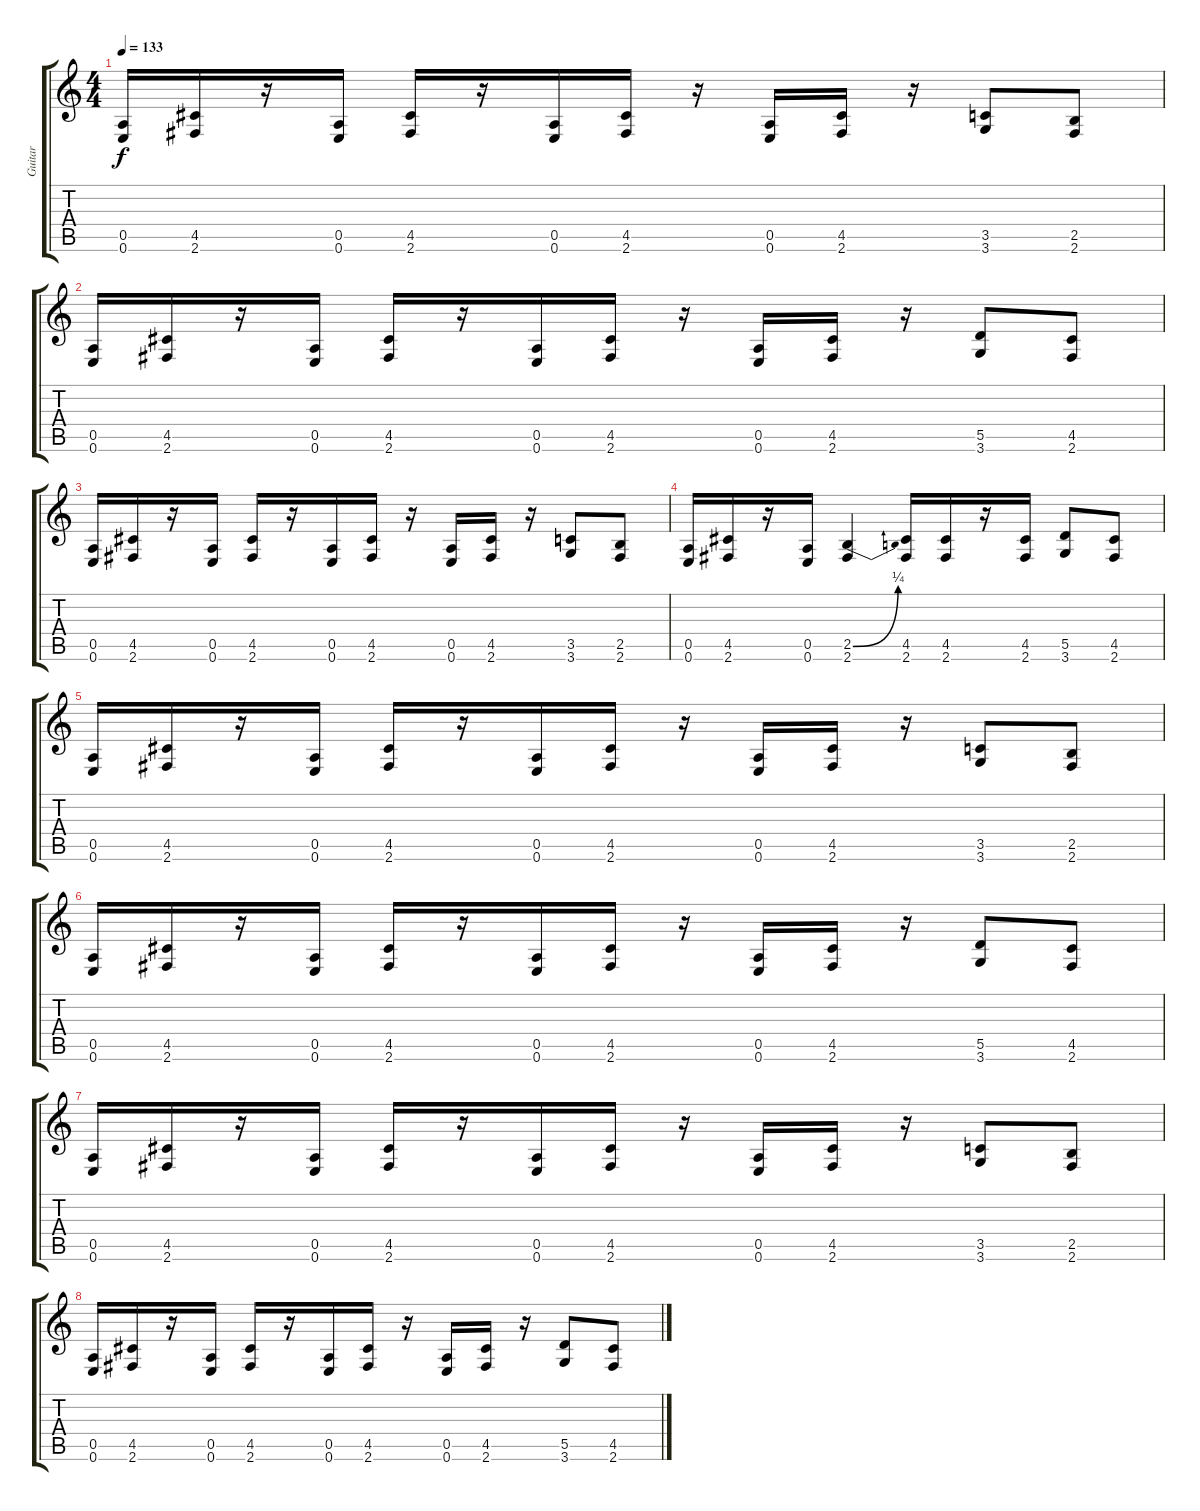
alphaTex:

\track ("Guitar" "Guitar") {instrument distortionguitar}
\staff {score tabs}
\tuning (E4 B3 G3 D3 A2 E2) {hide}
\ts (4 4)
\tempo 133
\clef g2
\ks c
(0.5 0.6).16{dy f} (4.5 2.6).16 r.16 (0.5 0.6).16 (4.5 2.6).16 r.16 (0.5 0.6).16 (4.5 2.6).16 r.16 (0.5 0.6).16 (4.5 2.6).16 r.16 (3.5 3.6).8 (2.5 2.6).8 |
(0.5 0.6).16 (4.5 2.6).16 r.16 (0.5 0.6).16 (4.5 2.6).16 r.16 (0.5 0.6).16 (4.5 2.6).16 r.16 (0.5 0.6).16 (4.5 2.6).16 r.16 (5.5 3.6).8 (4.5 2.6).8 |
(0.5 0.6).16 (4.5 2.6).16 r.16 (0.5 0.6).16 (4.5 2.6).16 r.16 (0.5 0.6).16 (4.5 2.6).16 r.16 (0.5 0.6).16 (4.5 2.6).16 r.16 (3.5 3.6).8 (2.5 2.6).8 |
(0.5 0.6).16 (4.5 2.6).16 r.16 (0.5 0.6).16 (2.5{be (bend 0 0 60 1)} 2.6).4 (4.5 2.6).16 (4.5 2.6).16 r.16 (4.5 2.6).16 (5.5 3.6).8 (4.5 2.6).8 |
(0.5 0.6).16 (4.5 2.6).16 r.16 (0.5 0.6).16 (4.5 2.6).16 r.16 (0.5 0.6).16 (4.5 2.6).16 r.16 (0.5 0.6).16 (4.5 2.6).16 r.16 (3.5 3.6).8 (2.5 2.6).8 |
(0.5 0.6).16 (4.5 2.6).16 r.16 (0.5 0.6).16 (4.5 2.6).16 r.16 (0.5 0.6).16 (4.5 2.6).16 r.16 (0.5 0.6).16 (4.5 2.6).16 r.16 (5.5 3.6).8 (4.5 2.6).8 |
(0.5 0.6).16 (4.5 2.6).16 r.16 (0.5 0.6).16 (4.5 2.6).16 r.16 (0.5 0.6).16 (4.5 2.6).16 r.16 (0.5 0.6).16 (4.5 2.6).16 r.16 (3.5 3.6).8 (2.5 2.6).8 |
(0.5 0.6).16 (4.5 2.6).16 r.16 (0.5 0.6).16 (4.5 2.6).16 r.16 (0.5 0.6).16 (4.5 2.6).16 r.16 (0.5 0.6).16 (4.5 2.6).16 r.16 (5.5 3.6).8 (4.5 2.6).8
